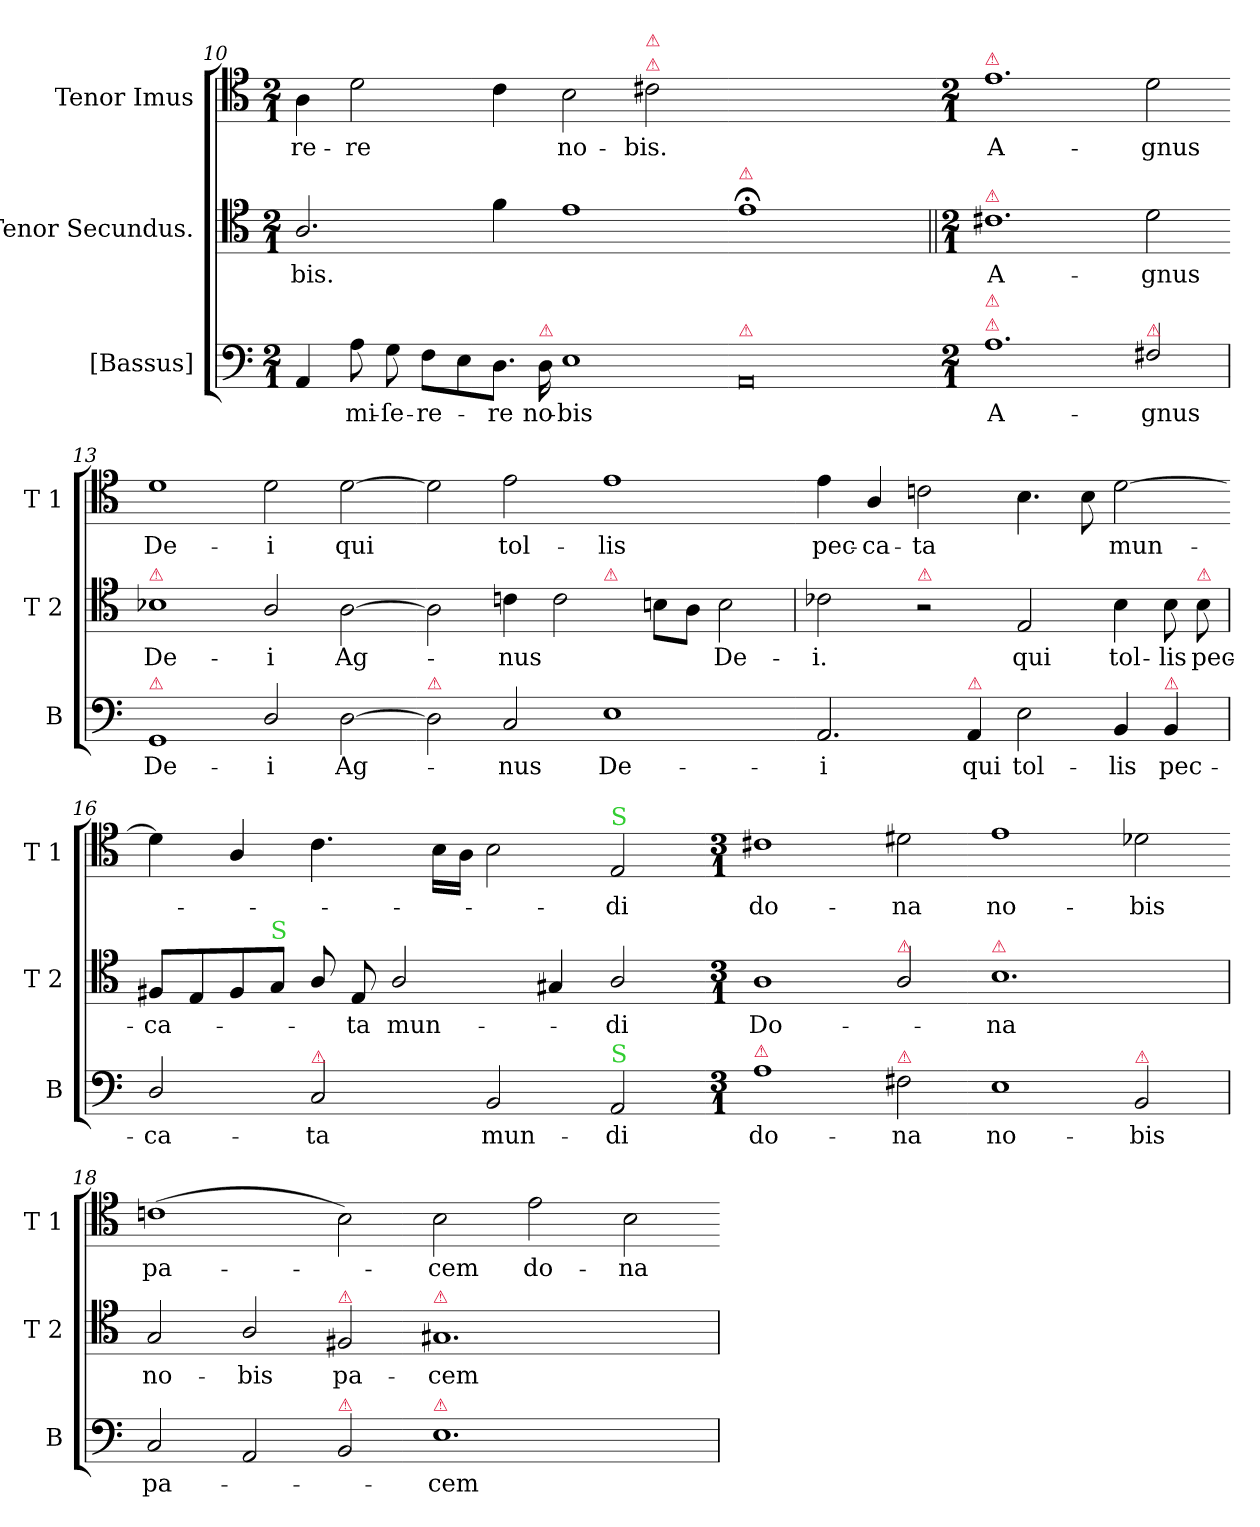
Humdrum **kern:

**kern	**text	**kern	**text	**kern	**text
*part3	*part3	*part2	*part2	*part1	*part1
*staff3	*staff3	*staff2	*staff2	*staff1	*staff1
*I"[Bassus]	*	*I"Tenor Secundus.	*	*I"Tenor Imus	*
*I'B	*	*I'T 2	*	*I'T 1	*
*clefF4	*	*clefC4	*	*clefC4	*
*k[]	*	*k[]	*	*k[]	*
*M2/1	*	*M2/1	*	*M2/1	*
=10	=10	=10	=10	=10	=10
4AA/	.	2.A/	-bis.	4A\	-re-
8A\	mi-	.	.	2d\	-re
8G\	-ſe-	.	.	.	.
8F\L	-re-	.	.	.	.
8E\	.	.	.	.	.
8.D\J	-re	4f\	.	4c\	.
!LO:TX:a:color=crimson:t=⚠	!	!	!	!	!
16D\	no-	.	.	.	.
1E	-bis	1e	.	2B\	no-
!	!	!	!	!LO:TX:a:color=crimson:t=⚠	!
!	!	!	!	!LO:TX:a:color=crimson:t=⚠	!
.	.	.	.	2c#X\	-bis.
=11-	=11-	=11-	=11-	=11-	=11-
!	!	!LO:TX:a:color=crimson:t=⚠	!	!	!
!LO:TX:a:color=crimson:t=⚠	!	!	!	!	!
!	!	!LO:N:vis=1	!	!	!
0AA	.	0e;	.	0c#\yy	.
=12-	=12-	=12||	=12-	=12-	=12-
*M2/1	*	*M2/1	*	*M2/1	*
!	!	!	!	!LO:TX:a:color=crimson:t=⚠	!
!	!	!LO:TX:a:color=crimson:t=⚠	!	!	!
!LO:TX:a:color=crimson:t=⚠	!	!	!	!	!
!LO:TX:a:color=crimson:t=⚠	!	!	!	!	!
1.A	A-	1.c#X	A-	1.e	A-
!LO:TX:a:color=crimson:t=⚠	!	!	!	!	!
2F#X/	-gnus	2d\	-gnus	2d\	-gnus
=13	=13-	=13-	=13-	=13-	=13-
!	!	!LO:TX:a:color=crimson:t=⚠	!	!	!
!LO:TX:a:color=crimson:t=⚠	!	!	!	!	!
1GG	De-	1B-X	De-	1d	De-
2D/	-i	2A/	-i	2d\	-i
[2D\	Ag-	[2A\	Ag-	[2d\	qui
=14-	=14-	=14-	=14-	=14-	=14-
!LO:TX:a:color=crimson:t=⚠	!	!	!	!	!
*	*	*^	*	*	*
2D\]	.	2A\]	1ryy	.	2d\]	.
2C/	-nus	4cn\	.	-nus	2e\	tol-
.	.	2c\	.	.	.	.
!	!	!	!LO:TX:a:color=crimson:t=⚠	!	!	!
1E	De-	.	1ryy	.	1e	-lis
.	.	8Bn\L	.	.	.	.
.	.	8A\J	.	.	.	.
.	.	2B\	.	De-	.	.
*	*	*v	*v	*	*	*
=15-	=15-	=15	=15-	=15-	=15-
2.AA/	-i	2c-X\	-i.	4e\	pec-
.	.	.	.	4A/	-ca-
!	!	!LO:TX:a:color=crimson:t=⚠	!	!	!
.	.	2r	.	2cn\	-ta
!LO:TX:a:color=crimson:t=⚠	!	!	!	!	!
4AA/	qui	.	.	.	.
2E\	tol-	2E/	qui	4.B\	.
.	.	.	.	8B\	.
4BB/	-lis	4B\	tol-	[2d\	mun-
!LO:TX:a:color=crimson:t=⚠	!	!	!	!	!
4BB/	pec-	8B\	-lis	.	.
!	!	!LO:TX:a:color=crimson:t=⚠	!	!	!
.	.	8B\	pec-	.	.
=16	=16-	=16	=16-	=16-	=16-
2D/	-ca-	8F#X/L	-ca-	4d\]	.
.	.	8E/	.	.	.
.	.	8F#/	.	4A/	.
!	!	!LO:TX:a:color=limegreen:t=S	!	!	!
.	.	8G/J	.	.	.
!LO:TX:a:color=crimson:t=⚠	!	!	!	!	!
2C/	-ta	8A/	.	4.c\	.
.	.	8E/	-ta	.	.
.	.	2A/	mun-	.	.
.	.	.	.	16B\LL	.
.	.	.	.	16A\JJ	.
2BB/	mun-	.	.	2B\	.
.	.	4G#X/	.	.	.
!	!	!	!	!LO:TX:a:color=limegreen:t=S	!
!LO:TX:a:color=limegreen:t=S	!	!	!	!	!
2AA/	-di	2A/	-di	2E/	-di
=17-	=17-	=17-	=17-	=17-	=17-
*M3/1	*	*M3/1	*	*M3/1	*
!LO:TX:a:color=crimson:t=⚠	!	!	!	!	!
1A	do-	1A	Do-	1c#X	do-
!	!	!LO:TX:a:color=crimson:t=⚠	!	!	!
!LO:TX:a:color=crimson:t=⚠	!	!	!	!	!
2F#X\	-na	2A/	.	2d#X\	-na
!	!	!LO:TX:a:color=crimson:t=⚠	!	!	!
1E	no-	1.B	-na	1e	no-
!LO:TX:a:color=crimson:t=⚠	!	!	!	!	!
2BB/	-bis	.	.	2d-X\	-bis
=18	=18-	=18	=18-	=18-	=18-
2C/	pa-	2G/	no-	(<1cn	pa-
2AA/	.	2A/	-bis	.	.
!	!	!LO:TX:a:color=crimson:t=⚠	!	!	!
!LO:TX:a:color=crimson:t=⚠	!	!	!	!	!
2BB/	.	2F#X/	pa-	2B\)	.
!	!	!LO:TX:a:color=crimson:t=⚠	!	!	!
!LO:TX:a:color=crimson:t=⚠	!	!	!	!	!
1.E	-cem	1.G#X	-cem	2B\	-cem
.	.	.	.	2e\	do-
.	.	.	.	2B\	-na
=	=-	=	=-	=-	=-
*-	*-	*-	*-	*-	*-
